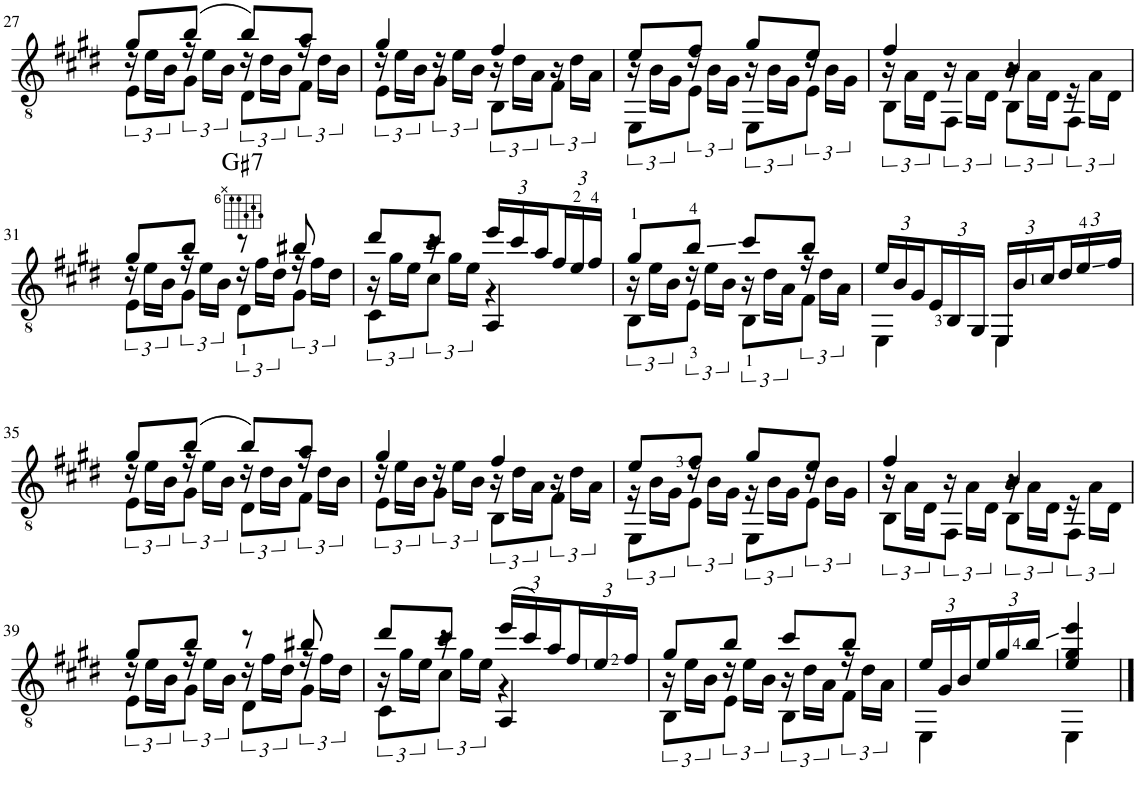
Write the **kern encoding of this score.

**kern	**harte
*part1	*part1
*staff1	*
*I"Guitar	*
*I'Guit.	*
!!LO:PB:g=z
*clefGv2	*
*k[f#c#g#d#]	*
*M2/4	*
=27	=27
*^	*
*	*^	*
8g#/L	24r	8E\L	.
.	24e\LL	.	.
.	24B\JJ	.	.
(8b/J	24r	8G#\J	.
.	24e\LL	.	.
.	24B\JJ	.	.
8b/L)	24r	8D#\L	.
.	24d#\LL	.	.
.	24B\JJ	.	.
8a/J	24r	8F#\J	.
.	24d#\LL	.	.
.	24B\JJ	.	.
=28	=28	=28	=28
4g#/	24r	8E\L	.
.	24e\LL	.	.
.	24B\JJ	.	.
.	24r	8G#\J	.
.	24e\LL	.	.
.	24B\JJ	.	.
4f#/	24r	8BB\L	.
.	24d#\LL	.	.
.	24A\JJ	.	.
.	24r	8F#\J	.
.	24d#\LL	.	.
.	24A\JJ	.	.
=29	=29	=29	=29
8e/L	24r	8EE\L	.
.	24B\LL	.	.
.	24G#\JJ	.	.
8f#/J	24r	8E\J	.
.	24B\LL	.	.
.	24G#\JJ	.	.
8g#/L	24r	8EE\L	.
.	24B\LL	.	.
.	24G#\JJ	.	.
8e/J	24r	8E\J	.
.	24B\LL	.	.
.	24G#\JJ	.	.
=30	=30	=30	=30
4f#/	24r	8BB\L	.
.	24A\LL	.	.
.	24D#\JJ	.	.
.	24r	8FF#\J	.
.	24A\LL	.	.
.	24D#\JJ	.	.
4B/	24r	8BB\L	.
.	24A\LL	.	.
.	24D#\JJ	.	.
.	24r	8FF#\J	.
.	24A\LL	.	.
.	24D#\JJ	.	.
!!LO:LB:g=z	!!	!!
=31	=31	=31	=31
8g#/L	24r	8E\L	.
.	24e\LL	.	.
.	24B\JJ	.	.
8b/J	24r	8G#\J	.
.	24e\LL	.	.
.	24B\JJ	.	.
!	!	!	!LO:H:kt=7
8r	24r	8D#\L	G#:7
.	24f#\LL	.	.
.	24d#\JJ	.	.
8b#X/	24r	8G#\J	.
.	24f#\LL	.	.
.	24d#\JJ	.	.
=32	=32	=32	=32
8dd#/L	24r	8C#\L	.
.	24g#\LL	.	.
.	24e\JJ	.	.
8cc#/J	24r	8c#\J	.
.	24g#\LL	.	.
.	24e\JJ	.	.
*Xbrackettup	*	*	*
24ee/LL	4r	4AA/	.
24cc#/	.	.	.
24a/	.	.	.
24f#/	.	.	.
24e/	.	.	.
24f#/JJ	.	.	.
=33	=33	=33	=33
*	*brackettup	*	*
8g#/L	24r	8BB\L	.
.	24e\LL	.	.
.	24B\JJ	.	.
8b/J	24r	8E\J	.
.	24e\LL	.	.
.	24B\JJ	.	.
8cc#/L	24r	8BB\L	.
.	24d#\LL	.	.
.	24A\JJ	.	.
8b/J	24r	8F#\J	.
.	24d#\LL	.	.
.	24A\JJ	.	.
*v	*v	*v	*
=34	=34
*Xbrackettup	*
*^	*
24e/LL	4EE\	.
24B/	.	.
24G#/	.	.
24E/	.	.
24BB/	.	.
24GG#/JJ	.	.
24EE/LL	4EE\	.
24B/	.	.
24c#/	.	.
24d#/	.	.
24e/	.	.
24f#/JJ	.	.
!!LO:LB:g=z	!!
=35	=35	=35
*	*brackettup	*
*	*^	*
8g#/L	24r	8E\L	.
.	24e\LL	.	.
.	24B\JJ	.	.
(8b/J	24r	8G#\J	.
.	24e\LL	.	.
.	24B\JJ	.	.
8b/L)	24r	8D#\L	.
.	24d#\LL	.	.
.	24B\JJ	.	.
8a/J	24r	8F#\J	.
.	24d#\LL	.	.
.	24B\JJ	.	.
=36	=36	=36	=36
4g#/	24r	8E\L	.
.	24e\LL	.	.
.	24B\JJ	.	.
.	24r	8G#\J	.
.	24e\LL	.	.
.	24B\JJ	.	.
4f#/	24r	8BB\L	.
.	24d#\LL	.	.
.	24A\JJ	.	.
.	24r	8F#\J	.
.	24d#\LL	.	.
.	24A\JJ	.	.
=37	=37	=37	=37
8e/L	24r	8EE\L	.
.	24B\LL	.	.
.	24G#\JJ	.	.
8f#/J	24r	8E\J	.
.	24B\LL	.	.
.	24G#\JJ	.	.
8g#/L	24r	8EE\L	.
.	24B\LL	.	.
.	24G#\JJ	.	.
8e/J	24r	8E\J	.
.	24B\LL	.	.
.	24G#\JJ	.	.
=38	=38	=38	=38
4f#/	24r	8BB\L	.
.	24A\LL	.	.
.	24D#\JJ	.	.
.	24r	8FF#\J	.
.	24A\LL	.	.
.	24D#\JJ	.	.
4B/	24r	8BB\L	.
.	24A\LL	.	.
.	24D#\JJ	.	.
.	24r	8FF#\J	.
.	24A\LL	.	.
.	24D#\JJ	.	.
!!LO:LB:g=z	!!	!!
=39	=39	=39	=39
8g#/L	24r	8E\L	.
.	24e\LL	.	.
.	24B\JJ	.	.
8b/J	24r	8G#\J	.
.	24e\LL	.	.
.	24B\JJ	.	.
8r	24r	8D#\L	.
.	24f#\LL	.	.
.	24d#\JJ	.	.
8b#X/	24r	8G#\J	.
.	24f#\LL	.	.
.	24d#\JJ	.	.
=40	=40	=40	=40
8dd#/L	24r	8C#\L	.
.	24g#\LL	.	.
.	24e\JJ	.	.
8cc#/J	24r	8c#\J	.
.	24g#\LL	.	.
.	24e\JJ	.	.
*Xbrackettup	*	*	*
(24ee/LL	4r	4AA/	.
24cc#/)	.	.	.
24a/	.	.	.
24f#/	.	.	.
24e/	.	.	.
24f#/JJ	.	.	.
=41	=41	=41	=41
*	*brackettup	*	*
8g#/L	24r	8BB\L	.
.	24e\LL	.	.
.	24B\JJ	.	.
8b/J	24r	8E\J	.
.	24e\LL	.	.
.	24B\JJ	.	.
8cc#/L	24r	8BB\L	.
.	24d#\LL	.	.
.	24A\JJ	.	.
8b/J	24r	8F#\J	.
.	24d#\LL	.	.
.	24A\JJ	.	.
*v	*v	*v	*
=42	=42
*Xbrackettup	*
*^	*
24e/LL	4EE\	.
24G#/	.	.
24B/	.	.
24e/	.	.
24g#/	.	.
24b/JJ	.	.
4e/ 4g#/ 4ee/	4EE\	.
*v	*v	*
==	==
*-	*-
